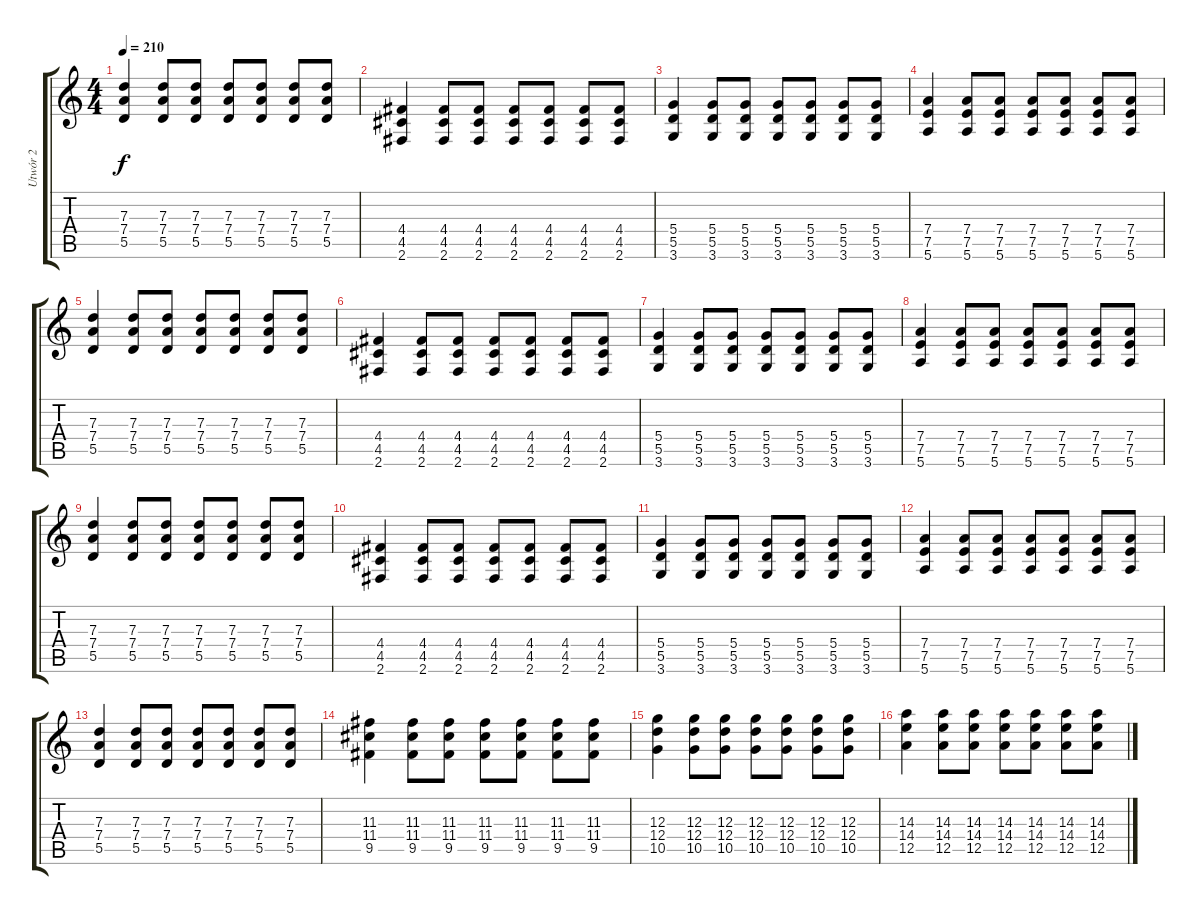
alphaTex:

\track ("Utwór 2" "Utwór 2") {instrument distortionguitar}
\staff {score tabs}
\tuning (E4 B3 G3 D3 A2 E2) {hide}
\ts (4 4)
\tempo 210
\clef g2
\ks c
(7.3 7.4 5.5).4{dy f} (7.3 7.4 5.5).8 (7.3 7.4 5.5).8 (7.3 7.4 5.5).8 (7.3 7.4 5.5).8 (7.3 7.4 5.5).8 (7.3 7.4 5.5).8 |
(4.4 4.5 2.6).4 (4.4 4.5 2.6).8 (4.4 4.5 2.6).8 (4.4 4.5 2.6).8 (4.4 4.5 2.6).8 (4.4 4.5 2.6).8 (4.4 4.5 2.6).8 |
(5.4 5.5 3.6).4 (5.4 5.5 3.6).8 (5.4 5.5 3.6).8 (5.4 5.5 3.6).8 (5.4 5.5 3.6).8 (5.4 5.5 3.6).8 (5.4 5.5 3.6).8 |
(7.4 7.5 5.6).4 (7.4 7.5 5.6).8 (7.4 7.5 5.6).8 (7.4 7.5 5.6).8 (7.4 7.5 5.6).8 (7.4 7.5 5.6).8 (7.4 7.5 5.6).8 |
(7.3 7.4 5.5).4{volume 15} (7.3 7.4 5.5).8 (7.3 7.4 5.5).8 (7.3 7.4 5.5).8 (7.3 7.4 5.5).8 (7.3 7.4 5.5).8 (7.3 7.4 5.5).8 |
(4.4 4.5 2.6).4 (4.4 4.5 2.6).8 (4.4 4.5 2.6).8 (4.4 4.5 2.6).8 (4.4 4.5 2.6).8 (4.4 4.5 2.6).8 (4.4 4.5 2.6).8 |
(5.4 5.5 3.6).4 (5.4 5.5 3.6).8 (5.4 5.5 3.6).8 (5.4 5.5 3.6).8 (5.4 5.5 3.6).8 (5.4 5.5 3.6).8 (5.4 5.5 3.6).8 |
(7.4 7.5 5.6).4 (7.4 7.5 5.6).8 (7.4 7.5 5.6).8 (7.4 7.5 5.6).8 (7.4 7.5 5.6).8 (7.4 7.5 5.6).8 (7.4 7.5 5.6).8 |
(7.3 7.4 5.5).4 (7.3 7.4 5.5).8 (7.3 7.4 5.5).8 (7.3 7.4 5.5).8 (7.3 7.4 5.5).8 (7.3 7.4 5.5).8 (7.3 7.4 5.5).8 |
(4.4 4.5 2.6).4 (4.4 4.5 2.6).8 (4.4 4.5 2.6).8 (4.4 4.5 2.6).8 (4.4 4.5 2.6).8 (4.4 4.5 2.6).8 (4.4 4.5 2.6).8 |
(5.4 5.5 3.6).4 (5.4 5.5 3.6).8 (5.4 5.5 3.6).8 (5.4 5.5 3.6).8 (5.4 5.5 3.6).8 (5.4 5.5 3.6).8 (5.4 5.5 3.6).8 |
(7.4 7.5 5.6).4 (7.4 7.5 5.6).8 (7.4 7.5 5.6).8 (7.4 7.5 5.6).8 (7.4 7.5 5.6).8 (7.4 7.5 5.6).8 (7.4 7.5 5.6).8 |
(7.3 7.4 5.5).4 (7.3 7.4 5.5).8 (7.3 7.4 5.5).8 (7.3 7.4 5.5).8 (7.3 7.4 5.5).8 (7.3 7.4 5.5).8 (7.3 7.4 5.5).8 |
(11.3 11.4 9.5).4 (11.3 11.4 9.5).8 (11.3 11.4 9.5).8 (11.3 11.4 9.5).8 (11.3 11.4 9.5).8 (11.3 11.4 9.5).8 (11.3 11.4 9.5).8 |
(12.3 12.4 10.5).4 (12.3 12.4 10.5).8 (12.3 12.4 10.5).8 (12.3 12.4 10.5).8 (12.3 12.4 10.5).8 (12.3 12.4 10.5).8 (12.3 12.4 10.5).8 |
(14.3 14.4 12.5).4 (14.3 14.4 12.5).8 (14.3 14.4 12.5).8 (14.3 14.4 12.5).8 (14.3 14.4 12.5).8 (14.3 14.4 12.5).8 (14.3 14.4 12.5).8
